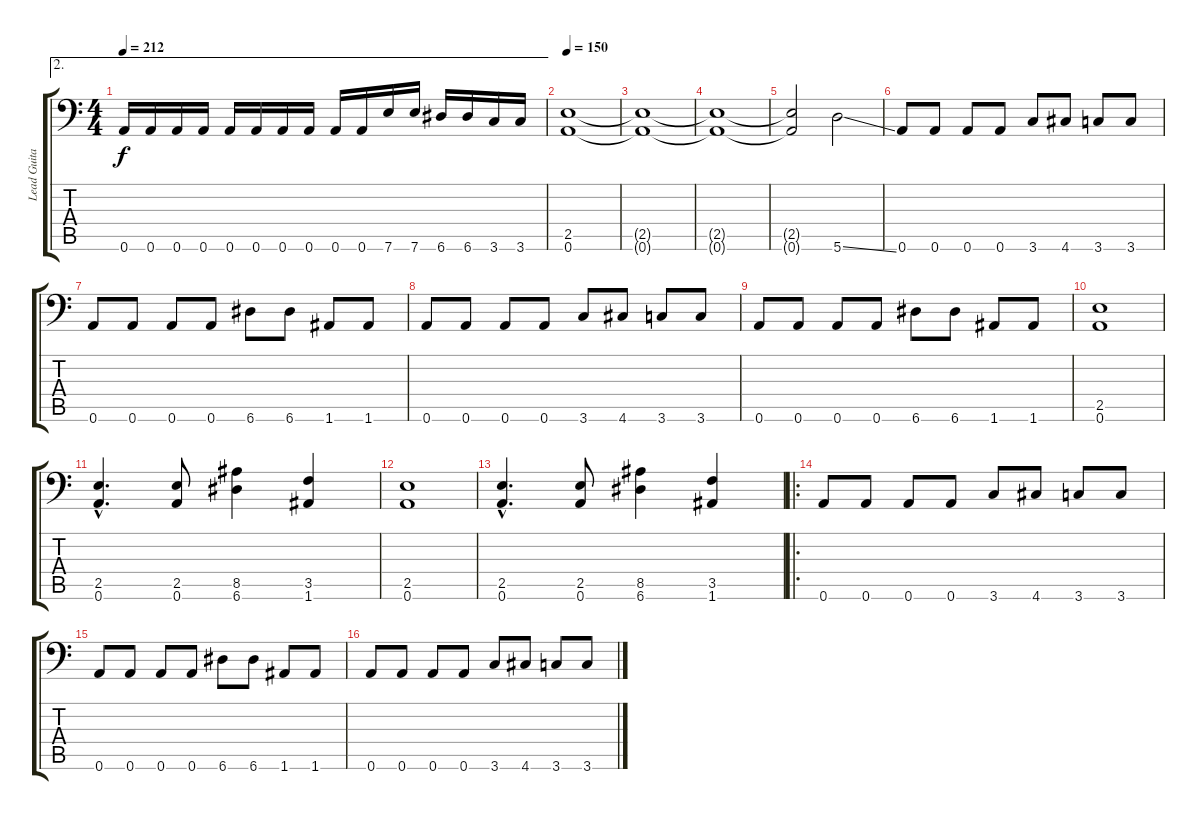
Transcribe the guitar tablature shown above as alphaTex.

\track ("Lead Guitar" "Lead Guita") {instrument distortionguitar}
\staff {score tabs}
\tuning (A3 E3 C3 G2 D2 A1) {hide}
\ae 2
\ts (4 4)
\tempo 212
\clef f4
\ks c
0.6.16{dy f} 0.6.16 0.6.16 0.6.16 0.6.16 0.6.16 0.6.16 0.6.16 0.6.16 0.6.16 7.6.16 7.6.16 6.6.16 6.6.16 3.6.16 3.6.16 |
\tempo 150
(2.5 0.6).1 |
(2.5{t} 0.6{t}).1 |
(2.5{t} 0.6{t}).1 |
(2.5{t} 0.6{t}).2 5.6{ss}.2 |
0.6.8 0.6.8 0.6.8 0.6.8 3.6.8 4.6.8 3.6.8 3.6.8 |
0.6.8 0.6.8 0.6.8 0.6.8 6.6.8 6.6.8 1.6.8 1.6.8 |
0.6.8 0.6.8 0.6.8 0.6.8 3.6.8 4.6.8 3.6.8 3.6.8 |
0.6.8 0.6.8 0.6.8 0.6.8 6.6.8 6.6.8 1.6.8 1.6.8 |
(2.5 0.6).1 |
(2.5{hac} 0.6{hac}).4{d} (2.5 0.6).8 (8.5 6.6).4 (3.5 1.6).4 |
(2.5 0.6).1 |
(2.5{hac} 0.6{hac}).4{d} (2.5 0.6).8 (8.5 6.6).4 (3.5 1.6).4 |
\ro
0.6.8 0.6.8 0.6.8 0.6.8 3.6.8 4.6.8 3.6.8 3.6.8 |
0.6.8 0.6.8 0.6.8 0.6.8 6.6.8 6.6.8 1.6.8 1.6.8 |
0.6.8 0.6.8 0.6.8 0.6.8 3.6.8 4.6.8 3.6.8 3.6.8
